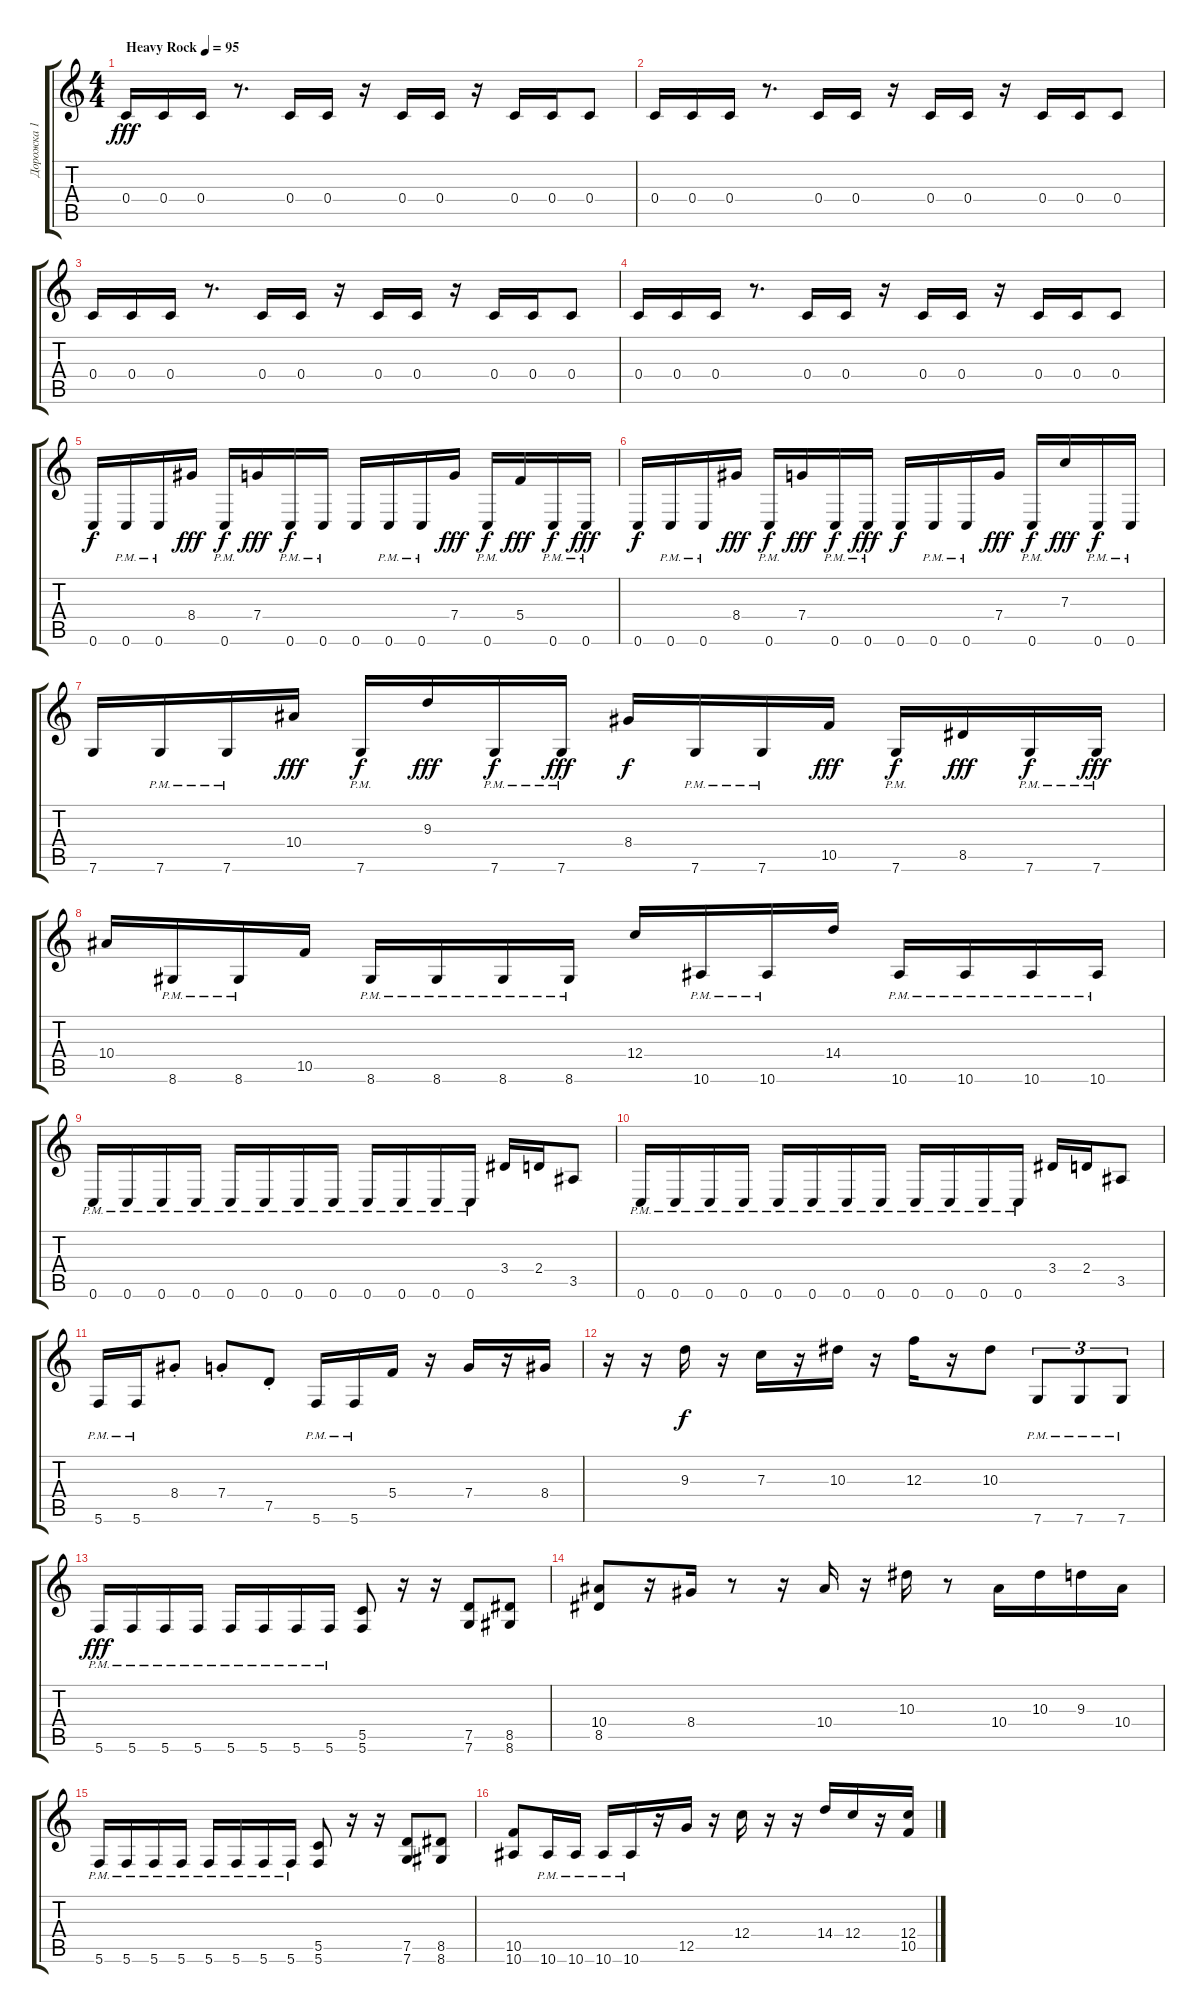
\track ("Дорожка 1" "Дорожка 1") {instrument distortionguitar}
\staff {score tabs}
\tuning (D4 A3 F3 C3 G2 C2) {hide}
\ts (4 4)
\tempo (95 "Heavy Rock")
\clef g2
\ks c
0.4.16{dy fff balance 8 instrument distortionguitar} 0.4.16 0.4.16 r.8{d} 0.4.16 0.4.16 r.16 0.4.16 0.4.16 r.16 0.4.16 0.4.16 0.4.8 |
0.4.16 0.4.16 0.4.16 r.8{d} 0.4.16 0.4.16 r.16 0.4.16 0.4.16 r.16 0.4.16 0.4.16 0.4.8 |
0.4.16 0.4.16 0.4.16 r.8{d} 0.4.16 0.4.16 r.16 0.4.16 0.4.16 r.16 0.4.16 0.4.16 0.4.8 |
0.4.16 0.4.16 0.4.16 r.8{d} 0.4.16 0.4.16 r.16 0.4.16 0.4.16 r.16 0.4.16 0.4.16 0.4.8 |
0.6.16{dy f} 0.6{pm}.16 0.6{pm}.16 8.4.16{dy fff} 0.6{pm}.16{dy f} 7.4.16{dy fff} 0.6{pm}.16{dy f} 0.6{pm}.16 0.6.16 0.6{pm}.16 0.6{pm}.16 7.4.16{dy fff} 0.6{pm}.16{dy f} 5.4.16{dy fff} 0.6{pm}.16{dy f} 0.6{pm}.16{dy fff} |
0.6.16{dy f} 0.6{pm}.16 0.6{pm}.16 8.4.16{dy fff} 0.6{pm}.16{dy f} 7.4.16{dy fff} 0.6{pm}.16{dy f} 0.6{pm}.16{dy fff} 0.6.16{dy f} 0.6{pm}.16 0.6{pm}.16 7.4.16{dy fff} 0.6{pm}.16{dy f} 7.3.16{dy fff} 0.6{pm}.16{dy f} 0.6{pm}.16 |
7.6.16 7.6{pm}.16 7.6{pm}.16 10.4.16{dy fff} 7.6{pm}.16{dy f} 9.3.16{dy fff} 7.6{pm}.16{dy f} 7.6{pm}.16{dy fff} 8.4.16{dy f} 7.6{pm}.16 7.6{pm}.16 10.5.16{dy fff} 7.6{pm}.16{dy f} 8.5.16{dy fff} 7.6{pm}.16{dy f} 7.6{pm}.16{dy fff} |
10.4.16 8.6{pm}.16 8.6{pm}.16 10.5.16 8.6{pm}.16 8.6{pm}.16 8.6{pm}.16 8.6{pm}.16 12.4.16 10.6{pm}.16 10.6{pm}.16 14.4.16 10.6{pm}.16 10.6{pm}.16 10.6{pm}.16 10.6{pm}.16 |
0.6{pm}.16 0.6{pm}.16 0.6{pm}.16 0.6{pm}.16 0.6{pm}.16 0.6{pm}.16 0.6{pm}.16 0.6{pm}.16 0.6{pm}.16 0.6{pm}.16 0.6{pm}.16 0.6{pm}.16 3.4.16 2.4.16 3.5.8 |
0.6{pm}.16 0.6{pm}.16 0.6{pm}.16 0.6{pm}.16 0.6{pm}.16 0.6{pm}.16 0.6{pm}.16 0.6{pm}.16 0.6{pm}.16 0.6{pm}.16 0.6{pm}.16 0.6{pm}.16 3.4.16 2.4.16 3.5.8 |
5.6{pm}.16 5.6{pm}.16 8.4{st}.8 7.4{st}.8 7.5{st}.8 5.6{pm}.16 5.6{pm}.16 5.4.16 r.16 7.4.16 r.16 8.4.16 |
r.16 r.16 9.3.16{dy f} r.16 7.3.16 r.16 10.3.16 r.16 12.3.16 r.16 10.3.8 7.6{pm}.8{tu (3 2)} 7.6{pm}.8{tu (3 2)} 7.6{pm}.8{tu (3 2)} |
5.6{pm}.16{dy fff} 5.6{pm}.16 5.6{pm}.16 5.6{pm}.16 5.6{pm}.16 5.6{pm}.16 5.6{pm}.16 5.6{pm}.16 (5.5 5.6).8 r.16 r.16 (7.5 7.6).8 (8.5 8.6).8 |
(10.4 8.5).8 r.16 8.4.16 r.8 r.16 10.4.16 r.16 10.3.16 r.8 10.4.16 10.3.16 9.3.16 10.4.16 |
5.6{pm}.16 5.6{pm}.16 5.6{pm}.16 5.6{pm}.16 5.6{pm}.16 5.6{pm}.16 5.6{pm}.16 5.6{pm}.16 (5.5 5.6).8 r.16 r.16 (7.5 7.6).8 (8.5 8.6).8 |
(10.5 10.6).8 10.6{pm}.16 10.6{pm}.16 10.6{pm}.16 10.6{pm}.16 r.16 12.5.16 r.16 12.4.16 r.16 r.16 14.4.16 12.4.16 r.16 (12.4 10.5).16
